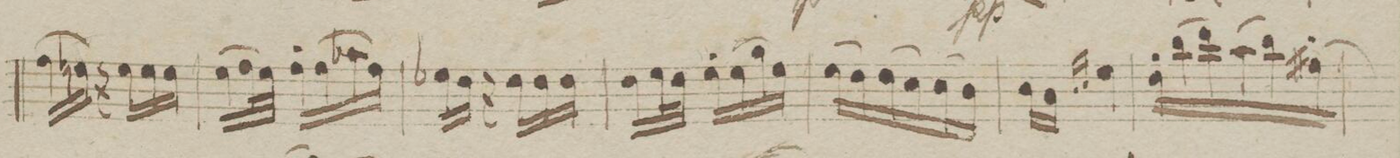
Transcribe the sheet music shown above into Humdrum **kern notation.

**kern	**dynam
*I"Violio 1mo	*
*clefG2	*
*k[b-e-]	*
*M3/8	*
(16ff\LL	.
16een\JJ)	.
16r	.
16ee\LL	.
16ee\	.
16ee\JJ	.
=124	=124
(16ee-\LL	.
32ff\L	.
32ee-\JJJ)	.
16ff\'LL	.
(16ff\	.
16aa-X\	.
16ff\JJ)	.
=125	=125
16ee-X\LL	.
16dd\JJ	.
16r	.
16dd\LL	.
16dd\	.
16dd\JJ	.
=126	=126
16dd\LL	.
32ee-\L	.
32dd\JJJ	.
16ee-\'LL	.
(16ee-\	.
16gg\	.
16ee-\JJ)	.
=127	=127
(16ee-\LL	.
16dd\)	.
(16dd\	.
16cc\)	.
(16cc\	.
16b-\JJ)	.
=128	=128
16b-\LL	.
16a\JJ	.
16qqb-/LL	.
16qqcc/JJ	.
4ee-\	.
=129	=129
16dd\'LL	.
(16bb-\	.
16ddd\)	.
(16aa\	.
16bb-\)	.
(16ff#X\'JJ	.
=130	=130
*-	*-
